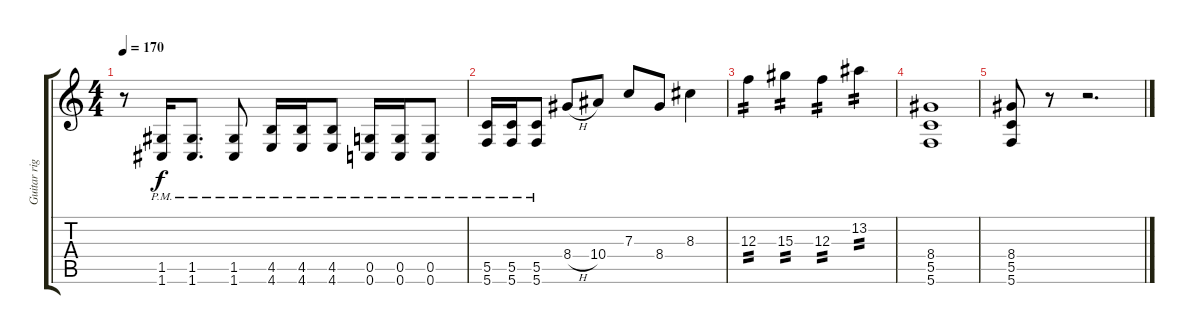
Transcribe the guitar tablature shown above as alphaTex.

\track ("Guitar right" "Guitar rig") {instrument distortionguitar}
\staff {score tabs}
\tuning (D4 A3 F3 C3 G2 C2) {hide}
\ts (4 4)
\tempo 170
\clef g2
\ks c
r.8{dy f} (1.5{pm} 1.6{pm}).16 (1.5{pm} 1.6{pm}).8{d} (1.5{pm} 1.6{pm}).8 (4.5{pm} 4.6{pm}).16 (4.5{pm} 4.6{pm}).16 (4.5{pm} 4.6{pm}).8 (0.5{pm} 0.6{pm}).16 (0.5{pm} 0.6{pm}).16 (0.5{pm} 0.6{pm}).8 |
(5.5{pm} 5.6{pm}).16 (5.5{pm} 5.6{pm}).16 (5.5{pm} 5.6{pm}).8 8.4{h}.8 10.4.8 7.3.8 8.4.8 8.3.4 |
12.3.4{tp 2} 15.3.4{tp 2} 12.3.4{tp 2} 13.2.4{tp 2} |
(8.4 5.5 5.6).1 |
(8.4 5.5 5.6).8 r.8 r.2{d}
